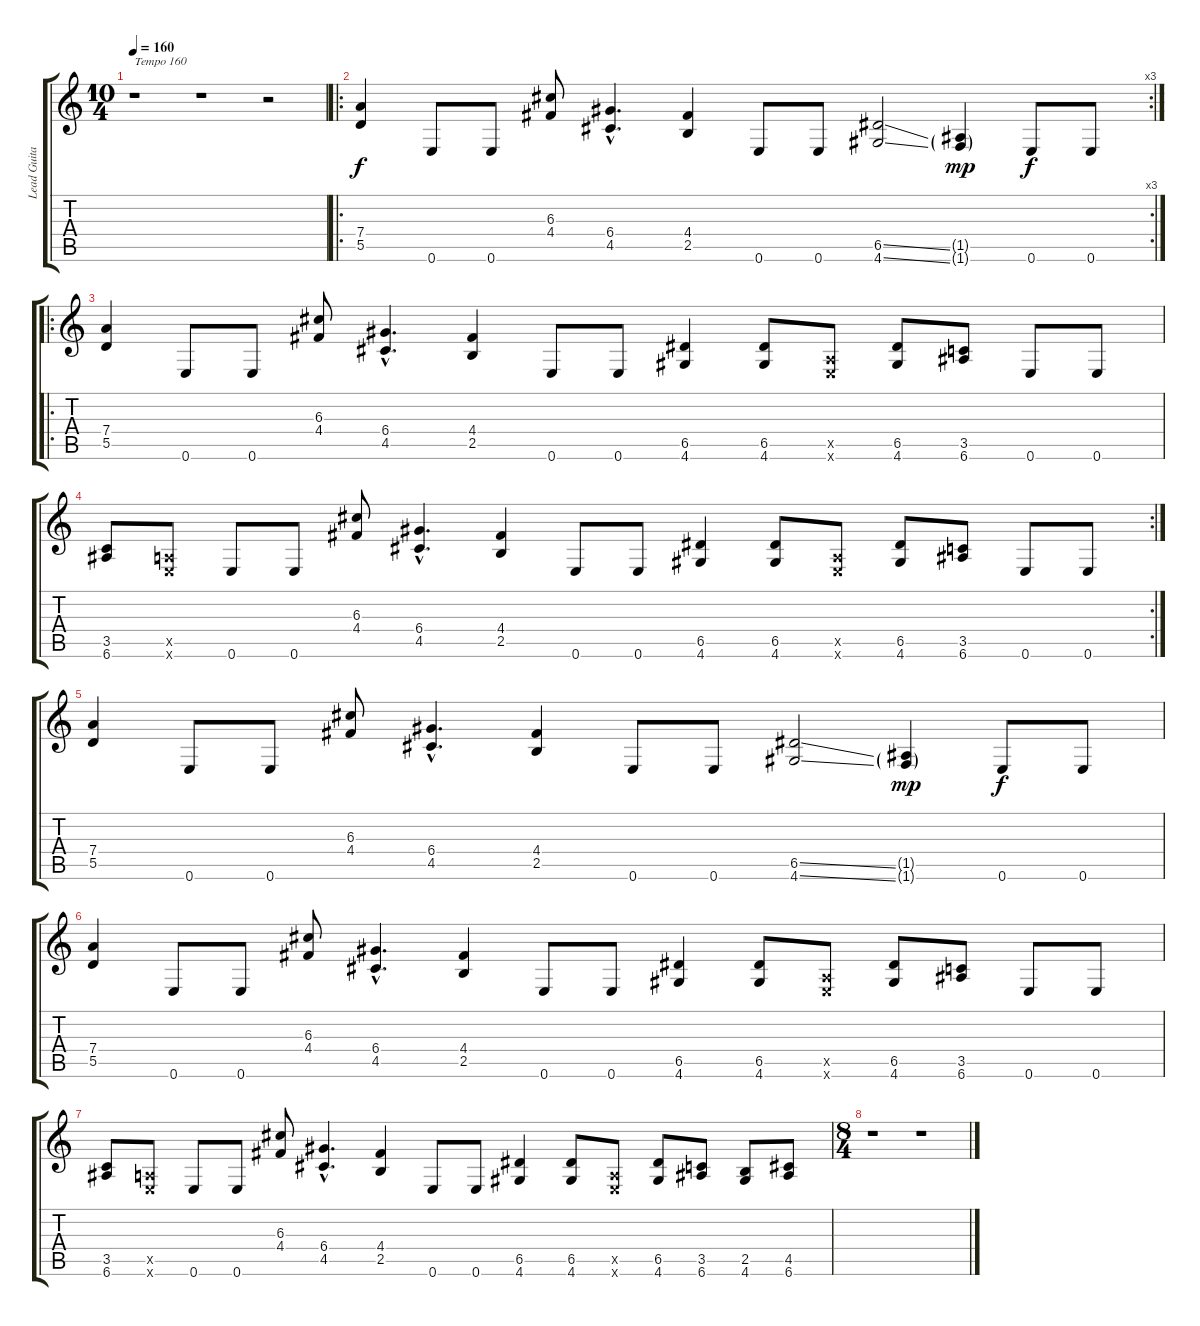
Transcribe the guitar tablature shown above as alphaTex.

\track ("Lead Guitar" "Lead Guita") {instrument distortionguitar}
\staff {score tabs}
\tuning (E4 B3 G3 D3 A2 E2) {hide}
\ts (10 4)
\tempo 160
\clef g2
\ks c
r.1{txt "Tempo 160" dy mp} r.1 r.2 |
\ro
\rc 3
(7.4 5.5).4{dy f} 0.6.8 0.6.8 (6.3 4.4).8 (6.4{hac} 4.5{hac}).4{d} (4.4 2.5).4 0.6.8 0.6.8 (6.5{ss} 4.6{ss}).2 (1.5{g} 1.6{g}).4{dy mp} 0.6.8{dy f} 0.6.8 |
\ro
(7.4 5.5).4 0.6.8 0.6.8 (6.3 4.4).8 (6.4{hac} 4.5{hac}).4{d} (4.4 2.5).4 0.6.8 0.6.8 (6.5 4.6).4 (6.5 4.6).8 (0.5{x} 0.6{x}).8 (6.5 4.6).8 (3.5 6.6).8 0.6.8 0.6.8 |
\rc 2
(3.5 6.6).8 (0.5{x} 0.6{x}).8 0.6.8 0.6.8 (6.3 4.4).8 (6.4{hac} 4.5{hac}).4{d} (4.4 2.5).4 0.6.8 0.6.8 (6.5 4.6).4 (6.5 4.6).8 (0.5{x} 0.6{x}).8 (6.5 4.6).8 (3.5 6.6).8 0.6.8 0.6.8 |
(7.4 5.5).4 0.6.8 0.6.8 (6.3 4.4).8 (6.4{hac} 4.5{hac}).4{d} (4.4 2.5).4 0.6.8 0.6.8 (6.5{ss} 4.6{ss}).2 (1.5{g} 1.6{g}).4{dy mp} 0.6.8{dy f} 0.6.8 |
(7.4 5.5).4 0.6.8 0.6.8 (6.3 4.4).8 (6.4{hac} 4.5{hac}).4{d} (4.4 2.5).4 0.6.8 0.6.8 (6.5 4.6).4 (6.5 4.6).8 (0.5{x} 0.6{x}).8 (6.5 4.6).8 (3.5 6.6).8 0.6.8 0.6.8 |
(3.5 6.6).8 (0.5{x} 0.6{x}).8 0.6.8 0.6.8 (6.3 4.4).8 (6.4{hac} 4.5{hac}).4{d} (4.4 2.5).4 0.6.8 0.6.8 (6.5 4.6).4 (6.5 4.6).8 (0.5{x} 0.6{x}).8 (6.5 4.6).8 (3.5 6.6).8 (2.5 4.6).8 (4.5 6.6).8 |
\ts (8 4)
r.1 r.1
